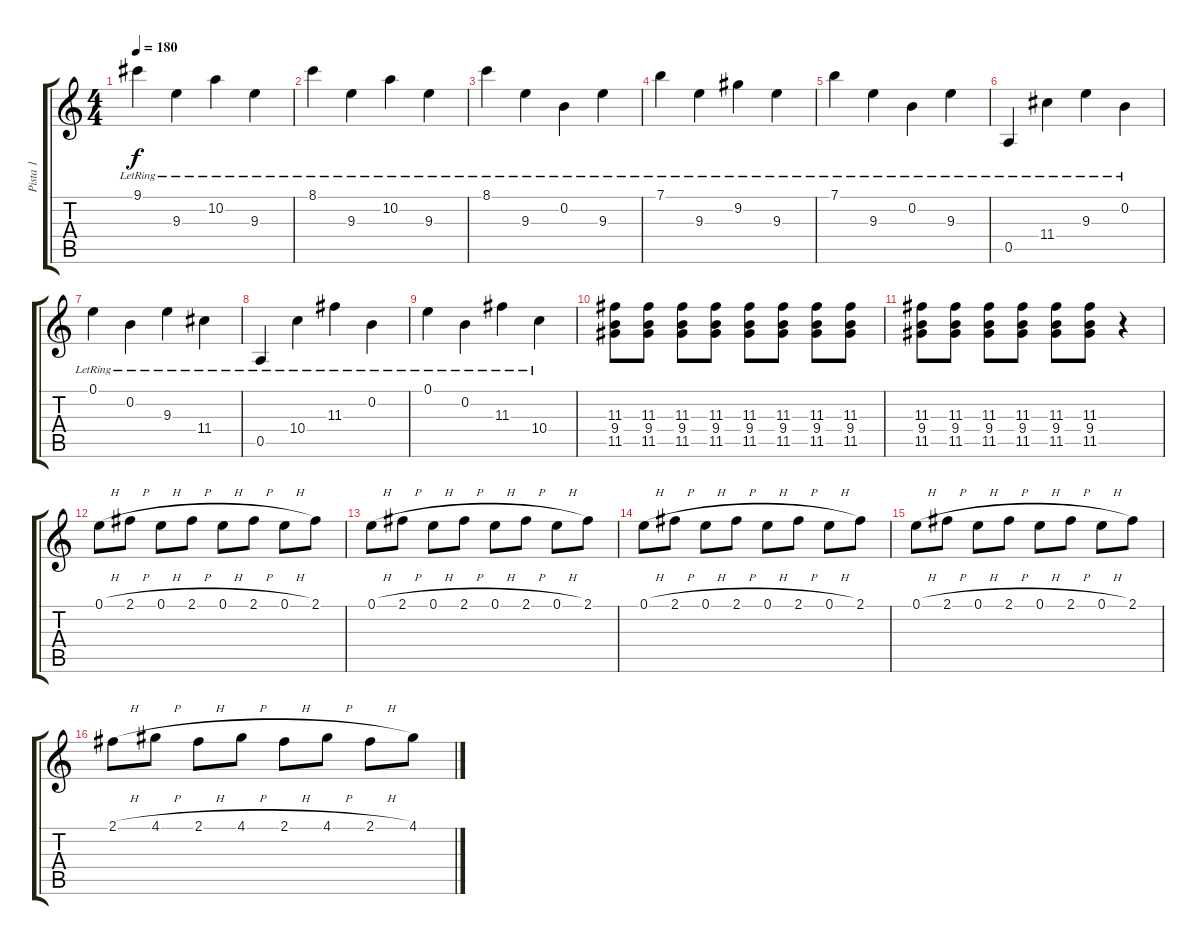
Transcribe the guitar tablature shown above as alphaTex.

\track ("Pista 1" "Pista 1") {instrument distortionguitar}
\staff {score tabs}
\tuning (E4 B3 G3 D3 A2 E2) {hide}
\ts (4 4)
\tempo 180
\clef g2
\ks c
9.1{lr}.4{dy f} 9.3{lr}.4 10.2{lr}.4 9.3{lr}.4 |
8.1{lr}.4 9.3{lr}.4 10.2{lr}.4 9.3{lr}.4 |
8.1{lr}.4 9.3{lr}.4 0.2{lr}.4 9.3{lr}.4 |
7.1{lr}.4 9.3{lr}.4 9.2{lr}.4 9.3{lr}.4 |
7.1{lr}.4 9.3{lr}.4 0.2{lr}.4 9.3{lr}.4 |
0.5{lr}.4{instrument distortionguitar} 11.4{lr}.4 9.3{lr}.4 0.2{lr}.4 |
0.1{lr}.4 0.2{lr}.4 9.3{lr}.4 11.4{lr}.4 |
0.5{lr}.4 10.4{lr}.4 11.3{lr}.4 0.2{lr}.4 |
0.1{lr}.4 0.2{lr}.4 11.3{lr}.4 10.4{lr}.4 |
(11.3 9.4 11.5).8 (11.3 9.4 11.5).8 (11.3 9.4 11.5).8 (11.3 9.4 11.5).8 (11.3 9.4 11.5).8 (11.3 9.4 11.5).8 (11.3 9.4 11.5).8 (11.3 9.4 11.5).8 |
(11.3 9.4 11.5).8 (11.3 9.4 11.5).8 (11.3 9.4 11.5).8 (11.3 9.4 11.5).8 (11.3 9.4 11.5).8 (11.3 9.4 11.5).8 r.4 |
0.1{h}.8 2.1{h}.8 0.1{h}.8 2.1{h}.8 0.1{h}.8 2.1{h}.8 0.1{h}.8 2.1.8 |
0.1{h}.8 2.1{h}.8 0.1{h}.8 2.1{h}.8 0.1{h}.8 2.1{h}.8 0.1{h}.8 2.1.8 |
0.1{h}.8 2.1{h}.8 0.1{h}.8 2.1{h}.8 0.1{h}.8 2.1{h}.8 0.1{h}.8 2.1.8 |
0.1{h}.8 2.1{h}.8 0.1{h}.8 2.1{h}.8 0.1{h}.8 2.1{h}.8 0.1{h}.8 2.1.8 |
2.1{h}.8 4.1{h}.8 2.1{h}.8 4.1{h}.8 2.1{h}.8 4.1{h}.8 2.1{h}.8 4.1.8
